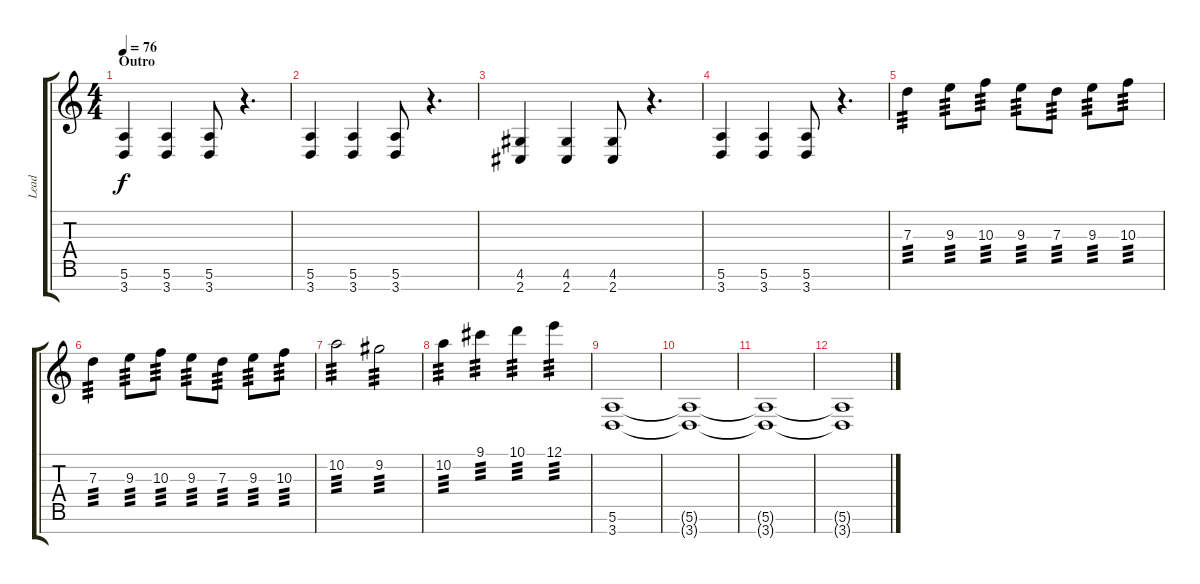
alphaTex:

\track ("Lead" "Lead") {instrument overdrivenguitar}
\staff {score tabs}
\tuning (E4 B3 G3 D3 A2 E2 B1) {hide}
\ts (4 4)
\section ("" "Outro")
\tempo 76
\clef g2
\ks c
(5.6 3.7).4{dy f} (5.6 3.7).4 (5.6 3.7).8 r.4{d} |
(5.6 3.7).4 (5.6 3.7).4 (5.6 3.7).8 r.4{d} |
(4.6 2.7).4 (4.6 2.7).4 (4.6 2.7).8 r.4{d} |
(5.6 3.7).4 (5.6 3.7).4 (5.6 3.7).8 r.4{d} |
7.3.4{tp 3} 9.3.8{tp 3} 10.3.8{tp 3} 9.3.8{tp 3} 7.3.8{tp 3} 9.3.8{tp 3} 10.3.8{tp 3} |
7.3.4{tp 3} 9.3.8{tp 3} 10.3.8{tp 3} 9.3.8{tp 3} 7.3.8{tp 3} 9.3.8{tp 3} 10.3.8{tp 3} |
10.2.2{tp 3} 9.2.2{tp 3} |
10.2.4{tp 3} 9.1.4{tp 3} 10.1.4{tp 3} 12.1.4{tp 3} |
(5.6 3.7).1 |
(5.6{t} 3.7{t}).1 |
(5.6{t} 3.7{t}).1 |
(5.6{t} 3.7{t}).1
